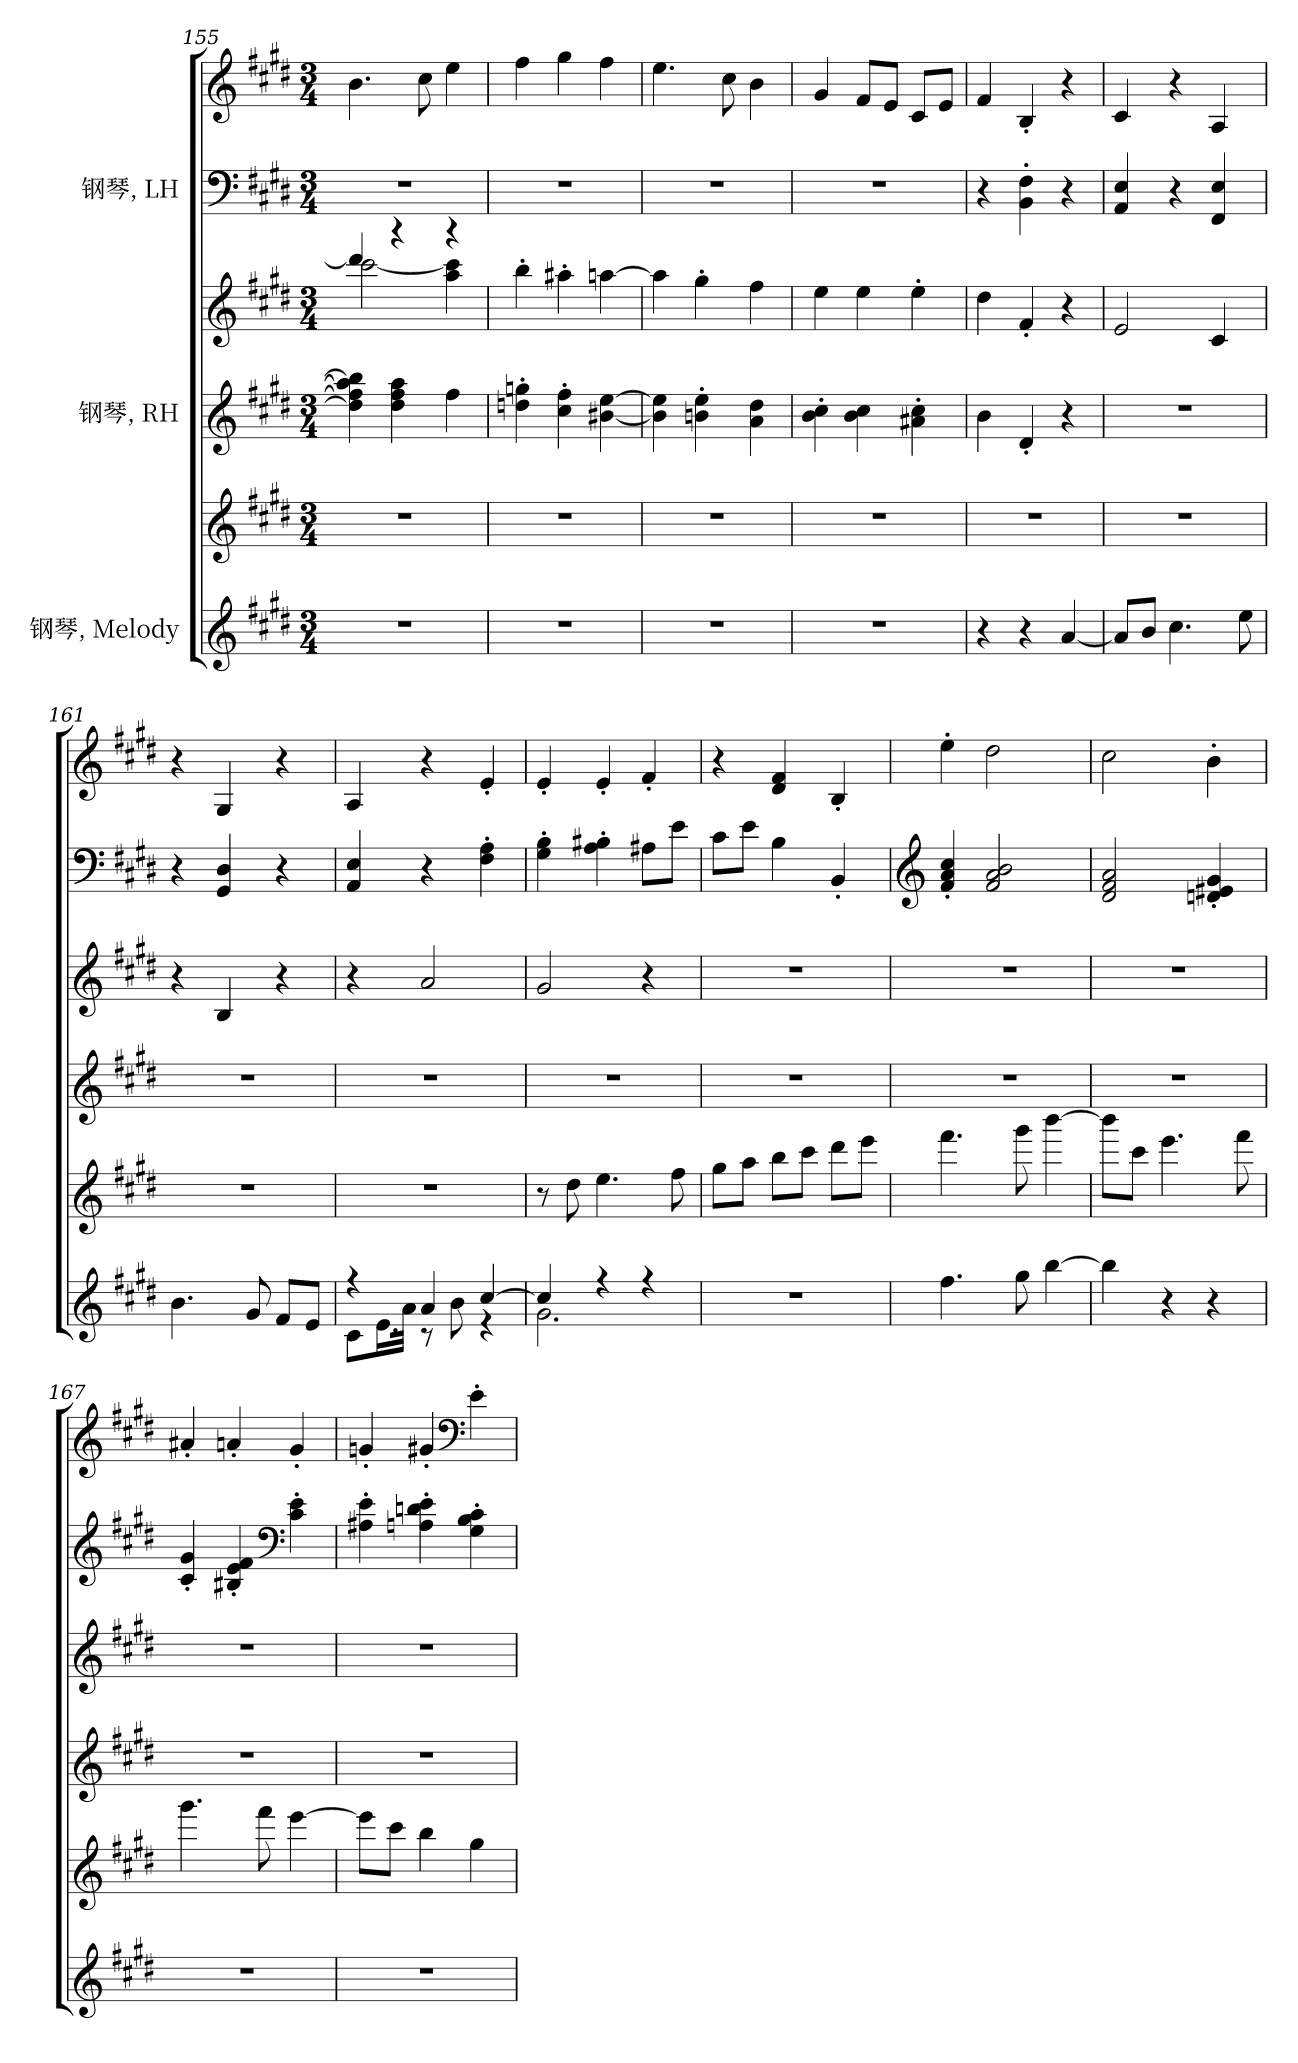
**kern	**kern	**kern	**kern	**kern	**kern
*part3	*part3	*part2	*part2	*part1	*part1
*staff6	*staff5	*staff4	*staff3	*staff2	*staff1
*I"钢琴, Melody	*	*I"钢琴, RH	*	*I"钢琴, LH	*
*clefG2	*clefG2	*clefG2	*clefG2	*clefF4	*clefG2
*k[f#c#g#d#]	*k[f#c#g#d#]	*k[f#c#g#d#]	*k[f#c#g#d#]	*k[f#c#g#d#]	*k[f#c#g#d#]
*M3/4	*M3/4	*M3/4	*M3/4	*M3/4	*M3/4
=155	=155	=155	=155	=155	=155
*	*	*	*^	*	*
2.r	2.r	4dd#\] 4ff#\] 4aa\] 4bb\]	4ddd#/]	[2ccc#\	2.r	4.b\
.	.	4dd#\ 4ff#\ 4aa\	4r	.	.	.
.	.	.	.	.	.	8cc#\
.	.	4ff#\	4r	4aa\ 4ccc#\]	.	4ee\
*	*	*	*v	*v	*	*
=156	=156	=156	=156	=156	=156
2.r	2.r	4ddn\' 4ggn\'	4bb'\	2.r	4ff#\
.	.	4cc#\' 4ff#\'	4aa#X'\	.	4gg#\
.	.	[4b#X\ [4ee\	[4aan\	.	4ff#\
=157	=157	=157	=157	=157	=157
2.r	2.r	4b#\] 4ee\]	4aa\]	2.r	4.ee\
.	.	4bn\' 4ee\'	4gg#'\	.	.
.	.	.	.	.	8cc#\
.	.	4a\ 4dd#\	4ff#\	.	4b\
=158	=158	=158	=158	=158	=158
2.r	2.r	4b\' 4cc#\'	4ee\	2.r	4g#/
.	.	4b\ 4cc#\	4ee\	.	8f#/L
.	.	.	.	.	8e/J
.	.	4a#X\' 4cc#\'	4ee'\	.	8c#/L
.	.	.	.	.	8e/J
!!LO:LB:g=z
=159	=159	=159	=159	=159	=159
4r	2.r	4b\	4dd#\	4r	4f#/
4r	.	4d#'/	4f#'/	4BB\' 4F#\'	4B'/
[4a/	.	4r	4r	4r	4r
=160	=160	=160	=160	=160	=160
8a/L]	2.r	2.r	2e/	4AA/ 4E/	4c#/
8b/J	.	.	.	.	.
4.cc#\	.	.	.	4r	4r
.	.	.	4c#/	4FF#/ 4E/	4A/
8ee\	.	.	.	.	.
=161	=161	=161	=161	=161	=161
4.b\	2.r	2.r	4r	4r	4r
.	.	.	4B/	4GG#/ 4D#/	4G#/
8g#/	.	.	.	.	.
8f#/L	.	.	4r	4r	4r
8e/J	.	.	.	.	.
=162	=162	=162	=162	=162	=162
*^	*	*	*	*	*
4r	8c#\L	2.r	2.r	4r	4AA/ 4E/	4A/
.	16.e\L	.	.	.	.	.
.	32a\JJk	.	.	.	.	.
4a/	8r	.	.	2a/	4r	4r
.	8b\	.	.	.	.	.
[4cc#/	4r	.	.	.	4F#\' 4A\'	4e'/
=163	=163	=163	=163	=163	=163	=163
4cc#/]	2.g#\	8r	2.r	2g#/	4G#\' 4B\'	4e'/
.	.	8dd#\	.	.	.	.
4r	.	4.ee\	.	.	4A\' 4B#X\'	4e'/
4r	.	.	.	4r	8A#X\L	4f#'/
.	.	8ff#\	.	.	8e\J	.
*v	*v	*	*	*	*	*
=164	=164	=164	=164	=164	=164
2.r	8gg#\L	2.r	2.r	8c#\L	4r
.	8aa\J	.	.	8e\J	.
.	8bb\L	.	.	4B\	4d#/ 4f#/
.	8ccc#\J	.	.	.	.
.	8ddd#\L	.	.	4BB'/	4B'/
.	8eee\J	.	.	.	.
!!LO:PB:g=z
=165	=165	=165	=165	=165	=165
*	*	*	*	*clefG2	*
4.ff#\	4.fff#\	2.r	2.r	4f#/' 4a/' 4cc#/'	4ee'\
.	.	.	.	2f#/ 2a/ 2b/	2dd#\
8gg#\	8ggg#\	.	.	.	.
[4bb\	[4bbb\	.	.	.	.
=166	=166	=166	=166	=166	=166
4bb\]	8bbb\L]	2.r	2.r	2d#/ 2f#/ 2a/	2cc#\
.	8ccc#\J	.	.	.	.
4r	4.eee\	.	.	.	.
4r	.	.	.	4dn/' 4e#X/' 4g#/'	4b'\
.	8fff#\	.	.	.	.
=167	=167	=167	=167	=167	=167
2.r	4.ggg#\	2.r	2.r	4c#/' 4g#/'	4a#X'/
.	.	.	.	4B#X/' 4e/' 4f#/'	4an'/
.	8fff#\	.	.	.	.
*	*	*	*	*clefF4	*
.	[4eee\	.	.	4c#\' 4e\'	4g#'/
=168	=168	=168	=168	=168	=168
2.r	8eee\L]	2.r	2.r	4A#X\' 4e\'	4gn'/
.	8ccc#\J	.	.	.	.
.	4bb\	.	.	4An\' 4dn\' 4e\'	4g#X'/
*	*	*	*	*	*clefF4
.	4gg#\	.	.	4G#\' 4B\' 4c#\'	4e'\
=	=	=	=	=	=
*-	*-	*-	*-	*-	*-
